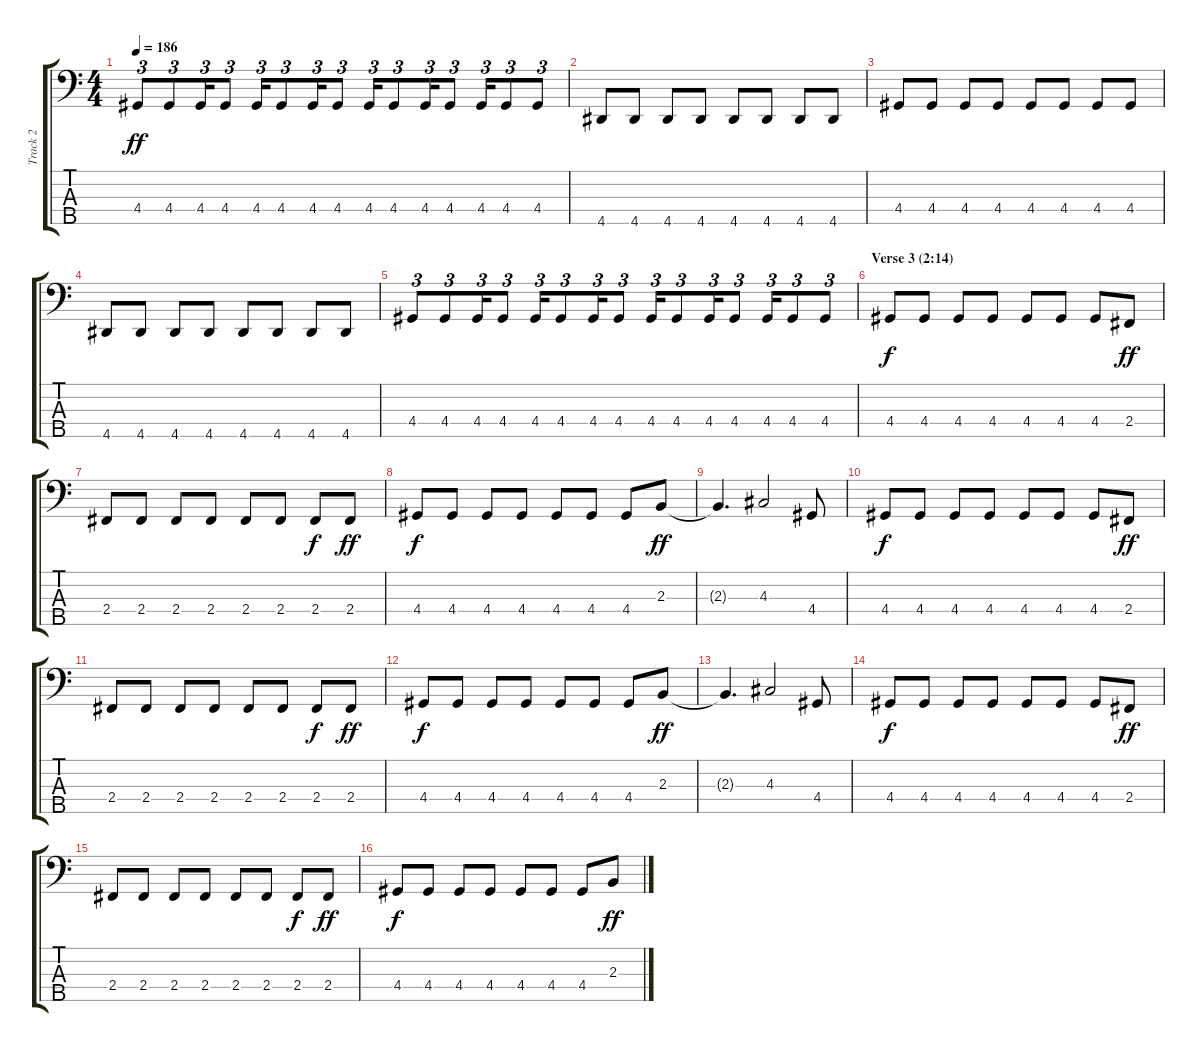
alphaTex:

\track ("Track 2" "Track 2") {instrument electricbassfinger}
\staff {score tabs}
\tuning (G2 D2 A1 E1 B0) {hide}
\ts (4 4)
\tempo 186
\clef f4
\ks c
4.4.8{tu (3 2) dy ff} 4.4.8{tu (3 2)} 4.4.16{tu (3 2)} 4.4.8{tu (3 2)} 4.4.16{tu (3 2)} 4.4.8{tu (3 2)} 4.4.16{tu (3 2)} 4.4.8{tu (3 2)} 4.4.16{tu (3 2)} 4.4.8{tu (3 2)} 4.4.16{tu (3 2)} 4.4.8{tu (3 2)} 4.4.16{tu (3 2)} 4.4.8{tu (3 2)} 4.4.8{tu (3 2)} |
4.5.8 4.5.8 4.5.8 4.5.8 4.5.8 4.5.8 4.5.8 4.5.8 |
4.4.8 4.4.8 4.4.8 4.4.8 4.4.8 4.4.8 4.4.8 4.4.8 |
4.5.8 4.5.8 4.5.8 4.5.8 4.5.8 4.5.8 4.5.8 4.5.8 |
4.4.8{tu (3 2)} 4.4.8{tu (3 2)} 4.4.16{tu (3 2)} 4.4.8{tu (3 2)} 4.4.16{tu (3 2)} 4.4.8{tu (3 2)} 4.4.16{tu (3 2)} 4.4.8{tu (3 2)} 4.4.16{tu (3 2)} 4.4.8{tu (3 2)} 4.4.16{tu (3 2)} 4.4.8{tu (3 2)} 4.4.16{tu (3 2)} 4.4.8{tu (3 2)} 4.4.8{tu (3 2)} |
\section ("" "Verse 3 (2:14)")
4.4.8{dy f} 4.4.8 4.4.8 4.4.8 4.4.8 4.4.8 4.4.8 2.4.8{dy ff} |
2.4.8 2.4.8 2.4.8 2.4.8 2.4.8 2.4.8 2.4.8{dy f} 2.4.8{dy ff} |
4.4.8{dy f} 4.4.8 4.4.8 4.4.8 4.4.8 4.4.8 4.4.8 2.3.8{dy ff} |
2.3{t}.4{d} 4.3.2 4.4.8 |
4.4.8{dy f} 4.4.8 4.4.8 4.4.8 4.4.8 4.4.8 4.4.8 2.4.8{dy ff} |
2.4.8 2.4.8 2.4.8 2.4.8 2.4.8 2.4.8 2.4.8{dy f} 2.4.8{dy ff} |
4.4.8{dy f} 4.4.8 4.4.8 4.4.8 4.4.8 4.4.8 4.4.8 2.3.8{dy ff} |
2.3{t}.4{d} 4.3.2 4.4.8 |
4.4.8{dy f} 4.4.8 4.4.8 4.4.8 4.4.8 4.4.8 4.4.8 2.4.8{dy ff} |
2.4.8 2.4.8 2.4.8 2.4.8 2.4.8 2.4.8 2.4.8{dy f} 2.4.8{dy ff} |
4.4.8{dy f} 4.4.8 4.4.8 4.4.8 4.4.8 4.4.8 4.4.8 2.3.8{dy ff}
